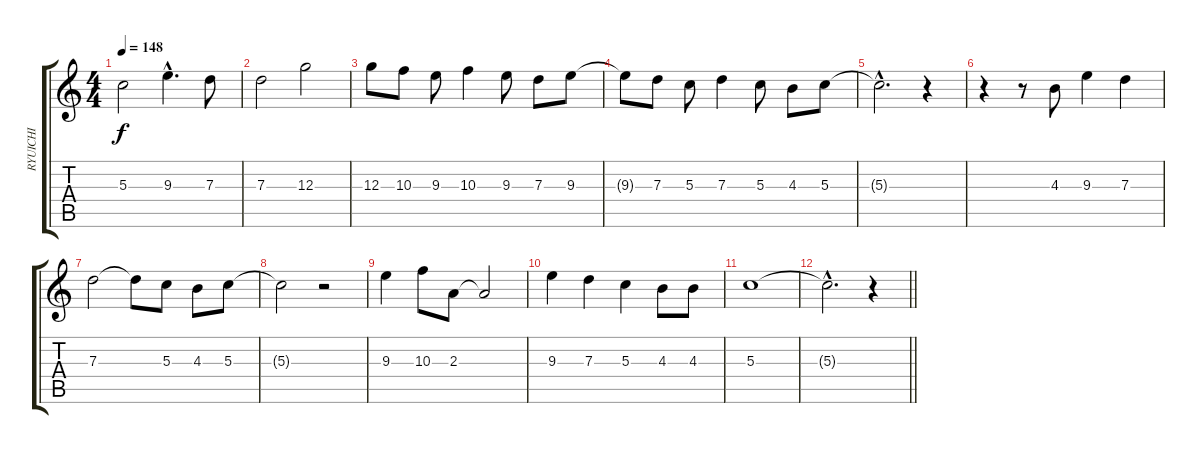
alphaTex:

\track ("RYUICHI" "RYUICHI") {instrument acousticguitarnylon}
\staff {score tabs}
\tuning (E4 B3 G3 D3 A2 E2) {hide}
\ts (4 4)
\tempo 148
\clef g2
\ks c
5.3.2{dy f} 9.3{hac}.4{d} 7.3.8 |
7.3.2 12.3.2 |
12.3.8 10.3.8 9.3.8 10.3.4 9.3.8 7.3.8 9.3.8 |
9.3{t}.8 7.3.8 5.3.8 7.3.4 5.3.8 4.3.8 5.3.8 |
5.3{hac t}.2{d} r.4 |
r.4 r.8 4.3.8 9.3.4 7.3.4 |
7.3.2 7.3{t}.8 5.3.8 4.3.8 5.3.8 |
5.3{t}.2 r.2 |
9.3.4 10.3.8 2.3.8 2.3{t}.2 |
9.3.4 7.3.4 5.3.4 4.3.8 4.3.8 |
5.3.1 |
\barLineRight lightlight
5.3{hac t}.2{d} r.4
